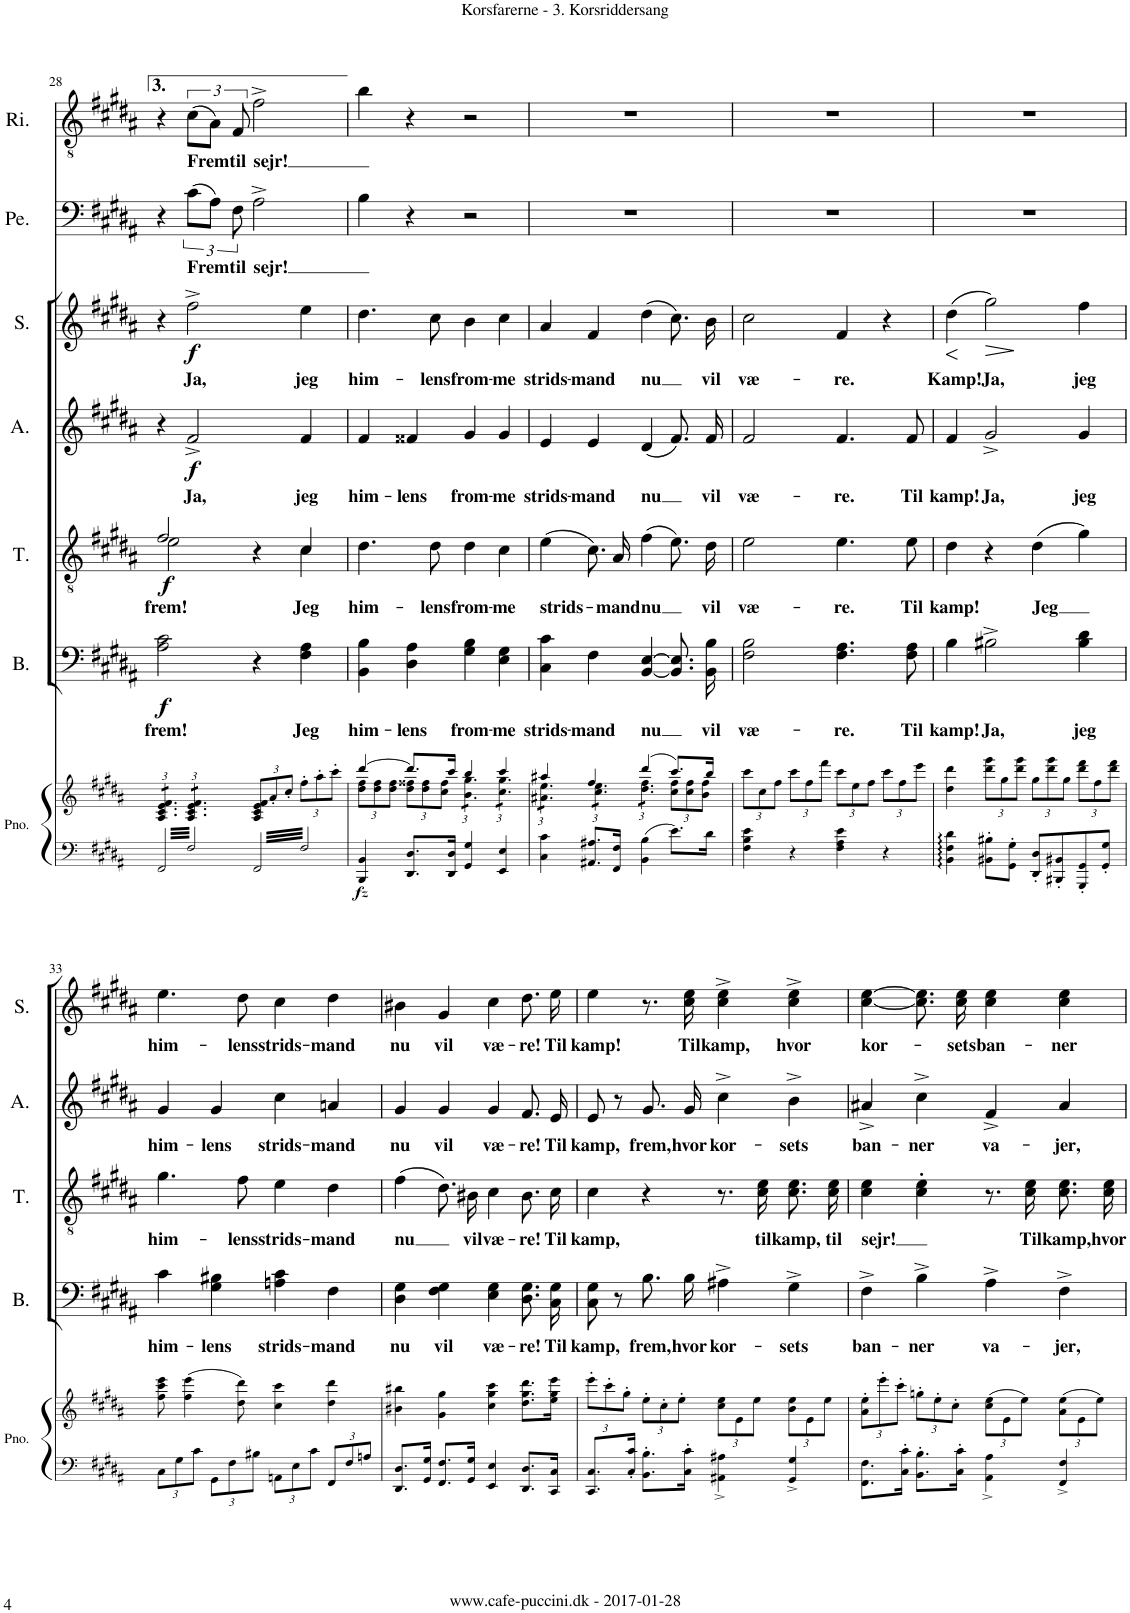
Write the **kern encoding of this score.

**kern	**kern	**dynam	**kern	**text	**dynam	**kern	**text	**dynam	**kern	**text	**dynam	**kern	**text	**dynam	**kern	**text	**kern	**text
*part7	*part7	*part7	*part6	*part6	*part6	*part5	*part5	*part5	*part4	*part4	*part4	*part3	*part3	*part3	*part2	*part2	*part1	*part1
*staff8	*staff7	*staff7/8	*staff6	*staff6	*staff6	*staff5	*staff5	*staff5	*staff4	*staff4	*staff4	*staff3	*staff3	*staff3	*staff2	*staff2	*staff1	*staff1
*I"Piano	*	*	*I"Bass	*	*	*I"Tenor	*	*	*I"Alto	*	*	*I"Soprano	*	*	*I"Peter Eremit	*	*I"Rinaldo	*
*I'Pno.	*	*	*I'B.	*	*	*I'T.	*	*	*I'A.	*	*	*I'S.	*	*	*I'Pe.	*	*I'Ri.	*
!!LO:PB:g=z
*clefF4	*clefG2	*	*clefF4	*	*	*clefGv2	*	*	*clefG2	*	*	*clefG2	*	*	*clefF4	*	*clefGv2	*
*	*	*	*Trd1c2	*	*	*	*	*	*	*	*	*	*	*	*	*	*	*
*k[f#c#g#d#a#]	*k[f#c#g#d#a#]	*	*k[f#c#g#d#a#]	*	*	*k[f#c#g#d#a#]	*	*	*k[f#c#g#d#a#]	*	*	*k[f#c#g#d#a#]	*	*	*k[f#c#g#d#a#]	*	*k[f#c#g#d#a#]	*
*M4/4	*M4/4	*	*M4/4	*	*	*M4/4	*	*	*M4/4	*	*	*M4/4	*	*	*M4/4	*	*M4/4	*
*met(c)	*met(c)	*	*met(c)	*	*	*met(c)	*	*	*met(c)	*	*	*met(c)	*	*	*met(c)	*	*met(c)	*
=28	=28	=28	=28	=28	=28	=28	=28	=28	=28	=28	=28	=28	=28	=28	=28	=28	=28	=28
!	!	!	!	!LO:LY:b	!LO:DY:b	!	!LO:LY:b	!LO:DY:b	!	!	!	!	!	!	!	!	!	!
*	*	*	*	*	*	*^	*	*	*	*	*	*	*	*	*	*	*	*
*	*tremolo	*	*	*	*	*	*	*	*	*	*	*	*	*	*	*	*	*	*
6.FF#/	12A#/ 12c#/ 12e/ 12f#/L	.	2A#\ 2c#\	frem!	f	2f#/	2e\	frem!	f	4r	.	.	4r	.	.	4r	.	4r	.
.	12A#/ 12c#/ 12e/ 12f#/	.	.	.	.	.	.	.	.	.	.	.	.	.	.	.	.	.	.
.	12A#/ 12c#/ 12e/ 12f#/J	.	.	.	.	.	.	.	.	.	.	.	.	.	.	.	.	.	.
!	!	!	!	!	!	!	!	!	!	!	!LO:LY:b	!LO:DY:b	!	!LO:LY:b	!LO:DY:b	!	!LO:LY:b	!	!LO:LY:b
6.F#/	12A#/ 12c#/ 12e/ 12f#/L	.	.	.	.	.	.	.	.	2f#^/	Ja,	f	2ff#^\	Ja,	f	(12c#\L	Frem	(12c#\L	Frem
.	12A#/ 12c#/ 12e/ 12f#/	.	.	.	.	.	.	.	.	.	.	.	.	.	.	12A#\J)	.	12A#\J)	.
!	!	!	!	!	!	!	!	!	!	!	!	!	!	!	!	!	!LO:LY:b	!	!LO:LY:b
.	12A#/ 12c#/ 12e/ 12f#/J	.	.	.	.	.	.	.	.	.	.	.	.	.	.	12F#\	til	12F#/	til
*	*Xtremolo	*	*	*	*	*	*	*	*	*	*	*	*	*	*	*	*	*	*
*	*Xbrackettup	*	*	*	*	*	*	*	*	*	*	*	*	*	*	*	*	*	*
!	!	!	!	!	!	!	!	!	!	!	!	!	!	!	!	!	!LO:LY:b	!	!LO:LY:b
6.FF#/	12A#/ 12c#/ 12e/ 12f#/L	.	4r	.	.	4r	4ryy	.	.	.	.	.	.	.	.	2A#^\	sejr!	2f#^\	sejr!
.	12a#'/	.	.	.	.	.	.	.	.	.	.	.	.	.	.	.	.	.	.
.	12cc#'/J	.	.	.	.	.	.	.	.	.	.	.	.	.	.	.	.	.	.
!	!	!	!	!LO:LY:b	!	!	!	!LO:LY:b	!	!	!LO:LY:b	!	!	!LO:LY:b	!	!	!	!	!
6.F#/	12ff#'\L	.	4F#\ 4A#\	Jeg	.	4c#/	4c#\	Jeg	.	4f#/	jeg	.	4ee\	jeg	.	.	.	.	.
.	12aa#'\	.	.	.	.	.	.	.	.	.	.	.	.	.	.	.	.	.	.
.	12ccc#'\J	.	.	.	.	.	.	.	.	.	.	.	.	.	.	.	.	.	.
*	*	*	*	*	*	*v	*v	*	*	*	*	*	*	*	*	*	*	*	*
=29	=29	=29	=29	=29	=29	=29	=29	=29	=29	=29	=29	=29	=29	=29	=29	=29	=29	=29
*	*^	*	*	*	*	*	*	*	*	*	*	*	*	*	*	*	*	*
!	!	!	!LO:DY:b=2	!	!LO:LY:b	!	!	!LO:LY:b	!	!	!LO:LY:b	!	!	!LO:LY:b	!	!	!	!	!
4BBB/ 4BB/	[4ddd#/	12dd#\ 12ff#\L	fz	4BB\ 4B\	him-	.	4.d#\	him-	.	4f#/	him-	.	4.dd#\	him-	.	4B\	.	4b\	.
.	.	12dd#\ 12ff#\	.	.	.	.	.	.	.	.	.	.	.	.	.	.	.	.	.
.	.	12dd#\ 12ff#\J	.	.	.	.	.	.	.	.	.	.	.	.	.	.	.	.	.
!	!	!	!	!	!LO:LY:b	!	!	!	!	!	!LO:LY:b	!	!	!	!	!	!	!	!
8.DD#/ 8.D#/L	8.ddd#/L]	12dd#\ 12ff##X\L	.	4D#\ 4A#\	-lens	.	.	.	.	4f##X/	-lens	.	.	.	.	4r	.	4r	.
.	.	12dd#\ 12ff##\	.	.	.	.	.	.	.	.	.	.	.	.	.	.	.	.	.
!	!	!	!	!	!	!	!	!LO:LY:b	!	!	!	!	!	!LO:LY:b	!	!	!	!	!
.	.	.	.	.	.	.	8d#\	-lens	.	.	.	.	8cc#\	-lens	.	.	.	.	.
.	.	12cc#\ 12ff##\J	.	.	.	.	.	.	.	.	.	.	.	.	.	.	.	.	.
16DD#/ 16D#/Jk	16ccc#/Jk	.	.	.	.	.	.	.	.	.	.	.	.	.	.	.	.	.	.
!	!	!	!	!	!LO:LY:b	!	!	!LO:LY:b	!	!	!LO:LY:b	!	!	!LO:LY:b	!	!	!	!	!
*	*tremolo	*	*	*	*	*	*	*	*	*	*	*	*	*	*	*	*	*	*
4GG#/ 4G#/	4bb/	12b\ 12gg#\L	.	4G#\ 4B\	from-	.	4d#\	from-	.	4g#/	from-	.	4b\	from-	.	2r	.	2r	.
.	.	12b\ 12gg#\	.	.	.	.	.	.	.	.	.	.	.	.	.	.	.	.	.
.	.	12b\ 12gg#\J	.	.	.	.	.	.	.	.	.	.	.	.	.	.	.	.	.
!	!	!	!	!	!LO:LY:b	!	!	!LO:LY:b	!	!	!LO:LY:b	!	!	!LO:LY:b	!	!	!	!	!
4EE/ 4E/	4ccc#/	12cc#\ 12gg#\L	.	4E\ 4G#\	-me	.	4c#\	-me	.	4g#/	-me	.	4cc#\	-me	.	.	.	.	.
.	.	12cc#\ 12gg#\	.	.	.	.	.	.	.	.	.	.	.	.	.	.	.	.	.
.	.	12cc#\ 12gg#\J	.	.	.	.	.	.	.	.	.	.	.	.	.	.	.	.	.
=30	=30	=30	=30	=30	=30	=30	=30	=30	=30	=30	=30	=30	=30	=30	=30	=30	=30	=30	=30
!	!	!	!	!	!LO:LY:b	!	!	!LO:LY:b	!	!	!LO:LY:b	!	!	!LO:LY:b	!	!	!	!	!
4C#\ 4c#\	4aa#X/	12a#X\ 12ee\L	.	4C#\ 4c#\	strids-	.	(4e\	strids-	.	4e/	strids-	.	4a#/	strids-	.	1r	.	1r	.
.	.	12a#X\ 12ee\	.	.	.	.	.	.	.	.	.	.	.	.	.	.	.	.	.
.	.	12a#X\ 12ee\J	.	.	.	.	.	.	.	.	.	.	.	.	.	.	.	.	.
!	!	!	!	!	!LO:LY:b	!	!	!	!	!	!LO:LY:b	!	!	!LO:LY:b	!	!	!	!	!
8.AA#X/ 8.A#X/L	4ff#/	12cc#\ 12ee\L	.	4F#\	-mand	.	8.c#\L)	.	.	4e/	-mand	.	4f#/	-mand	.	.	.	.	.
.	.	12cc#\ 12ee\	.	.	.	.	.	.	.	.	.	.	.	.	.	.	.	.	.
.	.	12cc#\ 12ee\J	.	.	.	.	.	.	.	.	.	.	.	.	.	.	.	.	.
!	!	!	!	!	!	!	!	!LO:LY:b	!	!	!	!	!	!	!	!	!	!	!
16FF#/ 16F#/Jk	.	.	.	.	.	.	16A#\Jk	-mand	.	.	.	.	.	.	.	.	.	.	.
!	!	!	!	!	!LO:LY:b	!	!	!LO:LY:b	!	!	!LO:LY:b	!	!	!LO:LY:b	!	!	!	!	!
4BB\ 4B\	(4ddd#/	12dd#\ 12ff#\L	.	[4BB/ [4E/	nu	.	(4f#\	nu	.	(4d#/	nu	.	(4dd#\	nu	.	.	.	.	.
.	.	12dd#\ 12ff#\	.	.	.	.	.	.	.	.	.	.	.	.	.	.	.	.	.
.	.	12dd#\ 12ff#\J	.	.	.	.	.	.	.	.	.	.	.	.	.	.	.	.	.
*	*Xtremolo	*	*	*	*	*	*	*	*	*	*	*	*	*	*	*	*	*	*
8.e\L	8.ccc#/L)	12cc#\ 12ff#\L	.	8.BB]\ 8.E]\L	.	.	8.e\L)	.	.	8.f#/L)	.	.	8.cc#\L)	.	.	.	.	.	.
.	.	12cc#\ 12ff#\	.	.	.	.	.	.	.	.	.	.	.	.	.	.	.	.	.
.	.	12b\ 12ff#\J	.	.	.	.	.	.	.	.	.	.	.	.	.	.	.	.	.
!	!	!	!	!	!LO:LY:b	!	!	!LO:LY:b	!	!	!LO:LY:b	!	!	!LO:LY:b	!	!	!	!	!
16d#\Jk	16bb/Jk	.	.	16BB\ 16B\Jk	vil	.	16d#\Jk	vil	.	16f#/Jk	vil	.	16b\Jk	vil	.	.	.	.	.
*	*v	*v	*	*	*	*	*	*	*	*	*	*	*	*	*	*	*	*	*
=31	=31	=31	=31	=31	=31	=31	=31	=31	=31	=31	=31	=31	=31	=31	=31	=31	=31	=31
!	!	!	!	!LO:LY:b	!	!	!LO:LY:b	!	!	!LO:LY:b	!	!	!LO:LY:b	!	!	!	!	!
4F#\ 4B\ 4e\	12ccc#\L	.	2F#\ 2B\	væ-	.	2e\	væ-	.	2f#/	væ-	.	2cc#\	væ-	.	1r	.	1r	.
.	12cc#\	.	.	.	.	.	.	.	.	.	.	.	.	.	.	.	.	.
.	12ff#\J	.	.	.	.	.	.	.	.	.	.	.	.	.	.	.	.	.
4r	12ccc#\L	.	.	.	.	.	.	.	.	.	.	.	.	.	.	.	.	.
.	12ff#\	.	.	.	.	.	.	.	.	.	.	.	.	.	.	.	.	.
.	12fff#\J	.	.	.	.	.	.	.	.	.	.	.	.	.	.	.	.	.
!	!	!	!	!LO:LY:b	!	!	!LO:LY:b	!	!	!LO:LY:b	!	!	!LO:LY:b	!	!	!	!	!
4F#\ 4A#\ 4e\	12ccc#\L	.	4.F#\ 4.A#\	-re.	.	4.e\	-re.	.	4.f#/	-re.	.	4f#/	-re.	.	.	.	.	.
.	12ee\	.	.	.	.	.	.	.	.	.	.	.	.	.	.	.	.	.
.	12ff#\J	.	.	.	.	.	.	.	.	.	.	.	.	.	.	.	.	.
4r	12ccc#\L	.	.	.	.	.	.	.	.	.	.	4r	.	.	.	.	.	.
.	12ff#\	.	.	.	.	.	.	.	.	.	.	.	.	.	.	.	.	.
!	!	!	!	!LO:LY:b	!	!	!LO:LY:b	!	!	!LO:LY:b	!	!	!	!	!	!	!	!
.	.	.	8F#\ 8A#\	Til	.	8e\	Til	.	8f#/	Til	.	.	.	.	.	.	.	.
.	12eee\J	.	.	.	.	.	.	.	.	.	.	.	.	.	.	.	.	.
=32	=32	=32	=32	=32	=32	=32	=32	=32	=32	=32	=32	=32	=32	=32	=32	=32	=32	=32
!	!	!	!	!LO:LY:b	!	!	!LO:LY:b	!	!	!LO:LY:b	!	!	!LO:LY:b	!LO:HP:b	!	!	!	!
4BB\ 4F#\ 4d#\	4dd#\ 4ddd#\	.	4B\	kamp!	.	4d#\	kamp!	.	4f#/	kamp!	.	(4dd#\	Kamp!	<	1r	.	1r	.
!	!	!	!	!LO:LY:b	!	!	!	!	!	!LO:LY:b	!	!	!LO:LY:b	!LO:HP:b	!	!	!	!
8BB#X\' 8B#X\'L	12ddd#\ 12ggg#\L	.	2B#X^\	Ja,	.	4r	.	.	2g#^/	Ja,	.	2gg#\)	Ja,	>	.	.	.	.
.	12gg#\	.	.	.	.	.	.	.	.	.	.	.	.	.	.	.	.	.
8GG#\' 8G#\'J	.	.	.	.	.	.	.	.	.	.	.	.	.	.	.	.	.	.
.	12ddd#\ 12ggg#\J	.	.	.	.	.	.	.	.	.	.	.	.	.	.	.	.	.
!	!	!	!	!	!	!	!LO:LY:b	!	!	!	!	!	!	!	!	!	!	!
8DD#/' 8D#/'L	12gg#\L	.	.	.	.	(4d#\	Jeg	.	.	.	.	.	.	.	.	.	.	.
.	12ddd#\ 12ggg#\	.	.	.	.	.	.	.	.	.	.	.	.	.	.	.	.	.
8BBB#X/' 8BB#X/'	.	.	.	.	.	.	.	.	.	.	.	.	.	.	.	.	.	.
.	12gg#\J	.	.	.	.	.	.	.	.	.	.	.	.	.	.	.	.	.
!	!	!	!	!LO:LY:b	!	!	!	!	!	!LO:LY:b	!	!	!LO:LY:b	!	!	!	!	!
8GGG#/' 8GG#/'	12ddd#\ 12fff#\L	.	4B#\ 4d#\	jeg	.	4g#\)	.	.	4g#/	jeg	.	4ff#\	jeg	[ ]	.	.	.	.
.	12ff#\	.	.	.	.	.	.	.	.	.	.	.	.	.	.	.	.	.
8GG#/' 8G#/'J	.	.	.	.	.	.	.	.	.	.	.	.	.	.	.	.	.	.
.	12ddd#\ 12fff#\J	.	.	.	.	.	.	.	.	.	.	.	.	.	.	.	.	.
!!LO:LB:g=z
=33	=33	=33	=33	=33	=33	=33	=33	=33	=33	=33	=33	=33	=33	=33	=33	=33	=33	=33
*Xbrackettup	*	*	*	*	*	*	*	*	*	*	*	*	*	*	*	*	*	*
!	!	!	!	!LO:LY:b	!	!	!LO:LY:b	!	!	!LO:LY:b	!	!	!LO:LY:b	!	!	!	!	!
12C#\L	8ff#\ 8ccc#\ 8eee\	.	4c#\	him-	.	4.g#\	him-	.	4g#/	him-	.	4.ee\	him-	.	1r	.	1r	.
12G#\	.	.	.	.	.	.	.	.	.	.	.	.	.	.	.	.	.	.
.	(4ff#\ 4eee\	.	.	.	.	.	.	.	.	.	.	.	.	.	.	.	.	.
12c#\J	.	.	.	.	.	.	.	.	.	.	.	.	.	.	.	.	.	.
!	!	!	!	!LO:LY:b	!	!	!	!	!	!LO:LY:b	!	!	!	!	!	!	!	!
12GG#\L	.	.	4G#\ 4B#X\	-lens	.	.	.	.	4g#/	-lens	.	.	.	.	.	.	.	.
12F#\	.	.	.	.	.	.	.	.	.	.	.	.	.	.	.	.	.	.
!	!	!	!	!	!	!	!LO:LY:b	!	!	!	!	!	!LO:LY:b	!	!	!	!	!
.	8dd#\ 8ddd#\)	.	.	.	.	8f#\	-lens	.	.	.	.	8dd#\	-lens	.	.	.	.	.
12B#X\J	.	.	.	.	.	.	.	.	.	.	.	.	.	.	.	.	.	.
!	!	!	!	!LO:LY:b	!	!	!LO:LY:b	!	!	!LO:LY:b	!	!	!LO:LY:b	!	!	!	!	!
12AAn\L	4cc#\ 4ccc#\	.	4An\ 4c#\	strids-	.	4e\	strids-	.	4cc#\	strids-	.	4cc#\	strids-	.	.	.	.	.
12E\	.	.	.	.	.	.	.	.	.	.	.	.	.	.	.	.	.	.
12c#\J	.	.	.	.	.	.	.	.	.	.	.	.	.	.	.	.	.	.
!	!	!	!	!LO:LY:b	!	!	!LO:LY:b	!	!	!LO:LY:b	!	!	!LO:LY:b	!	!	!	!	!
12FF#/L	4dd#\ 4ddd#\	.	4F#\	-mand	.	4d#\	-mand	.	4an/	-mand	.	4dd#\	-mand	.	.	.	.	.
12F#/	.	.	.	.	.	.	.	.	.	.	.	.	.	.	.	.	.	.
12An/J	.	.	.	.	.	.	.	.	.	.	.	.	.	.	.	.	.	.
=34	=34	=34	=34	=34	=34	=34	=34	=34	=34	=34	=34	=34	=34	=34	=34	=34	=34	=34
!	!	!	!	!LO:LY:b	!	!	!LO:LY:b	!	!	!LO:LY:b	!	!	!LO:LY:b	!	!	!	!	!
8.DD#/ 8.D#/L	4b#X\ 4bb#X\	.	4D#\ 4G#\	nu	.	(4f#\	nu	.	4g#/	nu	.	4b#X\	nu	.	1r	.	1r	.
16GG#/ 16G#/Jk	.	.	.	.	.	.	.	.	.	.	.	.	.	.	.	.	.	.
!	!	!	!	!LO:LY:b	!	!	!	!	!	!LO:LY:b	!	!	!LO:LY:b	!	!	!	!	!
8.FF#/ 8.F#/L	4g#\ 4gg#\	.	4F#\ 4G#\	vil	.	8.d#\L)	.	.	4g#/	vil	.	4g#/	vil	.	.	.	.	.
!	!	!	!	!	!	!	!LO:LY:b	!	!	!	!	!	!	!	!	!	!	!
16GG#/ 16G#/Jk	.	.	.	.	.	16B#X\Jk	vil	.	.	.	.	.	.	.	.	.	.	.
!	!	!	!	!LO:LY:b	!	!	!LO:LY:b	!	!	!LO:LY:b	!	!	!LO:LY:b	!	!	!	!	!
4EE/ 4E/	4cc#\ 4gg#\ 4ccc#\	.	4E\ 4G#\	væ-	.	4c#\	væ-	.	4g#/	væ-	.	4cc#\	væ-	.	.	.	.	.
!	!	!	!	!LO:LY:b	!	!	!LO:LY:b	!	!	!LO:LY:b	!	!	!LO:LY:b	!	!	!	!	!
8.DD#/ 8.D#/L	8.dd#\ 8.gg#\ 8.ddd#\L	.	8.D#\ 8.G#\L	-re!	.	8.B#\L	-re!	.	8.f#/L	-re!	.	8.dd#\L	-re!	.	.	.	.	.
!	!	!	!	!LO:LY:b	!	!	!LO:LY:b	!	!	!LO:LY:b	!	!	!LO:LY:b	!	!	!	!	!
16CC#/ 16C#/Jk	16ee\ 16gg#\ 16eee\Jk	.	16C#\ 16G#\Jk	Til	.	16c#\Jk	Til	.	16e/Jk	Til	.	16ee\Jk	Til	.	.	.	.	.
=35	=35	=35	=35	=35	=35	=35	=35	=35	=35	=35	=35	=35	=35	=35	=35	=35	=35	=35
!	!	!	!	!LO:LY:b	!	!	!LO:LY:b	!	!	!LO:LY:b	!	!	!LO:LY:b	!	!	!	!	!
8.CC#/ 8.C#/L	12eee'\L	.	8C#\ 8G#\	kamp,	.	4c#\	kamp,	.	8e/	kamp,	.	4ee\	kamp!	.	1r	.	1r	.
.	12ccc#'\	.	.	.	.	.	.	.	.	.	.	.	.	.	.	.	.	.
.	.	.	8r	.	.	.	.	.	8r	.	.	.	.	.	.	.	.	.
.	12gg#'\J	.	.	.	.	.	.	.	.	.	.	.	.	.	.	.	.	.
16C#/' 16c#/'Jk	.	.	.	.	.	.	.	.	.	.	.	.	.	.	.	.	.	.
!	!	!	!	!LO:LY:b	!	!	!	!	!	!LO:LY:b	!	!	!	!	!	!	!	!
8.BB\' 8.B\'L	12ee'\L	.	8.B\L	frem,	.	4r	.	.	8.g#/L	frem,	.	8.r	.	.	.	.	.	.
.	12cc#'\	.	.	.	.	.	.	.	.	.	.	.	.	.	.	.	.	.
.	12ee'\J	.	.	.	.	.	.	.	.	.	.	.	.	.	.	.	.	.
!	!	!	!	!LO:LY:b	!	!	!	!	!	!LO:LY:b	!	!	!LO:LY:b	!	!	!	!	!
16C#\' 16c#\'Jk	.	.	16B\Jk	hvor	.	.	.	.	16g#/Jk	hvor	.	16cc#\ 16ee\	Til	.	.	.	.	.
!	!	!	!	!LO:LY:b	!	!	!	!	!	!LO:LY:b	!	!	!LO:LY:b	!	!	!	!	!
4AA#X\^< 4A#X\^<	12cc#\ 12ee\L	.	4A#X^\	kor-	.	8.r	.	.	4cc#^\	kor-	.	4cc#\^ 4ee\^	kamp,	.	.	.	.	.
.	12e\	.	.	.	.	.	.	.	.	.	.	.	.	.	.	.	.	.
.	12ee\J	.	.	.	.	.	.	.	.	.	.	.	.	.	.	.	.	.
!	!	!	!	!	!	!	!LO:LY:b	!	!	!	!	!	!	!	!	!	!	!
.	.	.	.	.	.	16c#\ 16e\	til	.	.	.	.	.	.	.	.	.	.	.
!	!	!	!	!LO:LY:b	!	!	!LO:LY:b	!	!	!LO:LY:b	!	!	!LO:LY:b	!	!	!	!	!
4GG#/^ 4G#/^	12b\ 12ee\L	.	4G#^\	-sets	.	8.c#\ 8.e\L	kamp,	.	4b^\	-sets	.	4cc#\^ 4ee\^	hvor	.	.	.	.	.
.	12e\	.	.	.	.	.	.	.	.	.	.	.	.	.	.	.	.	.
.	12ee\J	.	.	.	.	.	.	.	.	.	.	.	.	.	.	.	.	.
!	!	!	!	!	!	!	!LO:LY:b	!	!	!	!	!	!	!	!	!	!	!
.	.	.	.	.	.	16c#\ 16e\Jk	til	.	.	.	.	.	.	.	.	.	.	.
=36	=36	=36	=36	=36	=36	=36	=36	=36	=36	=36	=36	=36	=36	=36	=36	=36	=36	=36
!	!	!	!	!LO:LY:b	!	!	!LO:LY:b	!	!	!LO:LY:b	!	!	!LO:LY:b	!	!	!	!	!
8.FF#\ 8.F#\L	12a#\' 12ee\'L	.	4F#^\	ban-	.	4c#\ 4e\	sejr!	.	4a#X^/	ban-	.	[4cc#\ [4ee\	kor-	.	1r	.	1r	.
.	12eee'\	.	.	.	.	.	.	.	.	.	.	.	.	.	.	.	.	.
.	12ccc#'\J	.	.	.	.	.	.	.	.	.	.	.	.	.	.	.	.	.
16C#\'> 16c#\'>Jk	.	.	.	.	.	.	.	.	.	.	.	.	.	.	.	.	.	.
!	!	!	!	!LO:LY:b	!	!	!	!	!	!LO:LY:b	!	!	!	!	!	!	!	!
8.BB\' 8.B\'L	12ggn'\L	.	4B^\	-ner	.	4c#\' 4e\'	.	.	4cc#^\	-ner	.	8.cc#]\ 8.ee]\L	.	.	.	.	.	.
.	12ee'\	.	.	.	.	.	.	.	.	.	.	.	.	.	.	.	.	.
.	12cc#'\J	.	.	.	.	.	.	.	.	.	.	.	.	.	.	.	.	.
!	!	!	!	!	!	!	!	!	!	!	!	!	!LO:LY:b	!	!	!	!	!
16C#\' 16c#\'Jk	.	.	.	.	.	.	.	.	.	.	.	16cc#\ 16ee\Jk	-sets	.	.	.	.	.
!	!	!	!	!LO:LY:b	!	!	!	!	!	!LO:LY:b	!	!	!LO:LY:b	!	!	!	!	!
4AA#\^< 4A#\^<	(12cc#\ 12ee\L	.	4A#^\	va-	.	8.r	.	.	4f#^/	va-	.	4cc#\ 4ee\	ban-	.	.	.	.	.
.	12e\	.	.	.	.	.	.	.	.	.	.	.	.	.	.	.	.	.
.	12ee\J)	.	.	.	.	.	.	.	.	.	.	.	.	.	.	.	.	.
!	!	!	!	!	!	!	!LO:LY:b	!	!	!	!	!	!	!	!	!	!	!
.	.	.	.	.	.	16c#\ 16e\	Til	.	.	.	.	.	.	.	.	.	.	.
!	!	!	!	!LO:LY:b	!	!	!LO:LY:b	!	!	!LO:LY:b	!	!	!LO:LY:b	!	!	!	!	!
4FF#/^ 4F#/^	(12a#\ 12ee\L	.	4F#^\	-jer,	.	8.c#\ 8.e\L	kamp,	.	4a#/	-jer,	.	4cc#\ 4ee\	-ner	.	.	.	.	.
.	12e\	.	.	.	.	.	.	.	.	.	.	.	.	.	.	.	.	.
.	12ee\J)	.	.	.	.	.	.	.	.	.	.	.	.	.	.	.	.	.
!	!	!	!	!	!	!	!LO:LY:b	!	!	!	!	!	!	!	!	!	!	!
.	.	.	.	.	.	16c#\ 16e\Jk	hvor	.	.	.	.	.	.	.	.	.	.	.
=	=	=	=	=	=	=	=	=	=	=	=	=	=	=	=	=	=	=
*-	*-	*-	*-	*-	*-	*-	*-	*-	*-	*-	*-	*-	*-	*-	*-	*-	*-	*-
